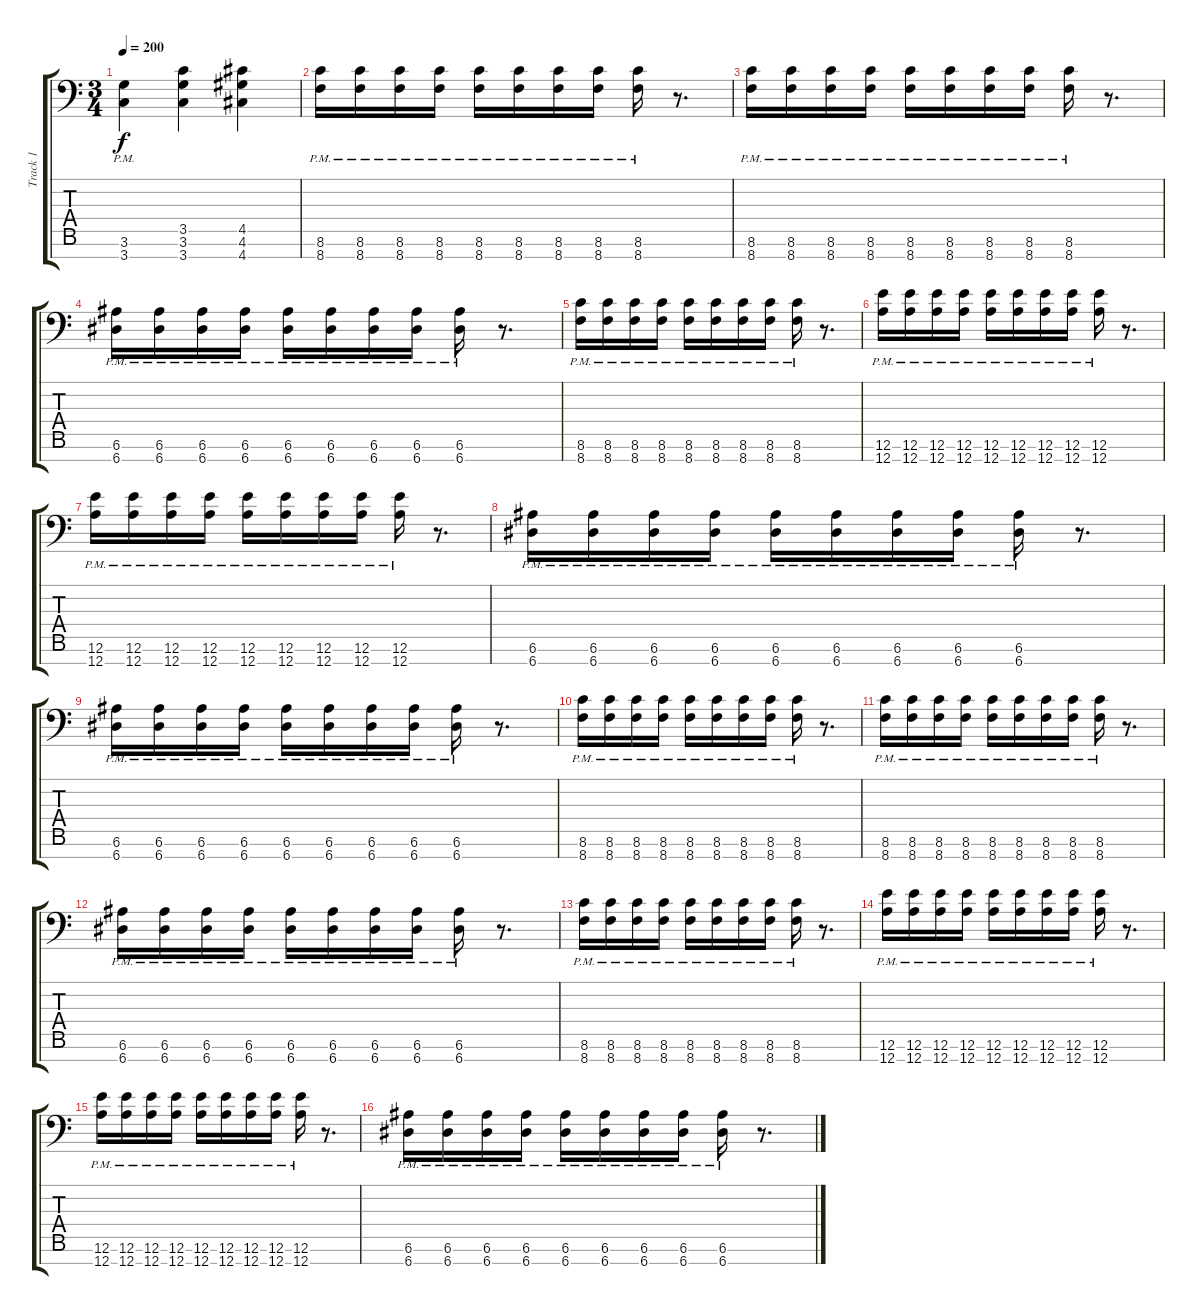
\track ("Track 1" "Track 1") {instrument distortionguitar}
\staff {score tabs}
\tuning (E4 B3 G3 D3 A2 E2 A1) {hide}
\ts (3 4)
\tempo 200
\clef f4
\ks c
(3.6{pm} 3.7{pm}).4{dy f} (3.5 3.6 3.7).4 (4.5 4.6 4.7).4 |
(8.6{pm} 8.7{pm}).16 (8.6{pm} 8.7{pm}).16 (8.6{pm} 8.7{pm}).16 (8.6{pm} 8.7{pm}).16 (8.6{pm} 8.7{pm}).16 (8.6{pm} 8.7{pm}).16 (8.6{pm} 8.7{pm}).16 (8.6{pm} 8.7{pm}).16 (8.6 8.7{pm}).16 r.8{d} |
(8.6{pm} 8.7{pm}).16 (8.6{pm} 8.7{pm}).16 (8.6{pm} 8.7{pm}).16 (8.6{pm} 8.7{pm}).16 (8.6{pm} 8.7{pm}).16 (8.6{pm} 8.7{pm}).16 (8.6{pm} 8.7{pm}).16 (8.6{pm} 8.7{pm}).16 (8.6 8.7{pm}).16 r.8{d} |
(6.6{pm} 6.7{pm}).16 (6.6{pm} 6.7{pm}).16 (6.6{pm} 6.7{pm}).16 (6.6{pm} 6.7{pm}).16 (6.6{pm} 6.7{pm}).16 (6.6{pm} 6.7{pm}).16 (6.6{pm} 6.7{pm}).16 (6.6{pm} 6.7{pm}).16 (6.6{pm} 6.7{pm}).16 r.8{d} |
(8.6{pm} 8.7{pm}).16 (8.6{pm} 8.7{pm}).16 (8.6{pm} 8.7{pm}).16 (8.6{pm} 8.7{pm}).16 (8.6{pm} 8.7{pm}).16 (8.6{pm} 8.7{pm}).16 (8.6{pm} 8.7{pm}).16 (8.6{pm} 8.7{pm}).16 (8.6{pm} 8.7{pm}).16 r.8{d} |
(12.6{pm} 12.7{pm}).16 (12.6{pm} 12.7{pm}).16 (12.6{pm} 12.7{pm}).16 (12.6{pm} 12.7{pm}).16 (12.6{pm} 12.7{pm}).16 (12.6{pm} 12.7{pm}).16 (12.6{pm} 12.7{pm}).16 (12.6{pm} 12.7{pm}).16 (12.6{pm} 12.7{pm}).16 r.8{d} |
(12.6{pm} 12.7{pm}).16 (12.6{pm} 12.7{pm}).16 (12.6{pm} 12.7{pm}).16 (12.6{pm} 12.7{pm}).16 (12.6{pm} 12.7{pm}).16 (12.6{pm} 12.7{pm}).16 (12.6{pm} 12.7{pm}).16 (12.6{pm} 12.7{pm}).16 (12.6{pm} 12.7{pm}).16 r.8{d} |
(6.6{pm} 6.7{pm}).16 (6.6{pm} 6.7{pm}).16 (6.6{pm} 6.7{pm}).16 (6.6{pm} 6.7{pm}).16 (6.6{pm} 6.7{pm}).16 (6.6{pm} 6.7{pm}).16 (6.6{pm} 6.7{pm}).16 (6.6{pm} 6.7{pm}).16 (6.6{pm} 6.7{pm}).16 r.8{d} |
(6.6{pm} 6.7{pm}).16 (6.6{pm} 6.7{pm}).16 (6.6{pm} 6.7{pm}).16 (6.6{pm} 6.7{pm}).16 (6.6{pm} 6.7{pm}).16 (6.6{pm} 6.7{pm}).16 (6.6{pm} 6.7{pm}).16 (6.6{pm} 6.7{pm}).16 (6.6{pm} 6.7{pm}).16 r.8{d} |
(8.6{pm} 8.7{pm}).16 (8.6{pm} 8.7{pm}).16 (8.6{pm} 8.7{pm}).16 (8.6{pm} 8.7{pm}).16 (8.6{pm} 8.7{pm}).16 (8.6{pm} 8.7{pm}).16 (8.6{pm} 8.7{pm}).16 (8.6{pm} 8.7{pm}).16 (8.6 8.7{pm}).16 r.8{d} |
(8.6{pm} 8.7{pm}).16 (8.6{pm} 8.7{pm}).16 (8.6{pm} 8.7{pm}).16 (8.6{pm} 8.7{pm}).16 (8.6{pm} 8.7{pm}).16 (8.6{pm} 8.7{pm}).16 (8.6{pm} 8.7{pm}).16 (8.6{pm} 8.7{pm}).16 (8.6 8.7{pm}).16 r.8{d} |
(6.6{pm} 6.7{pm}).16 (6.6{pm} 6.7{pm}).16 (6.6{pm} 6.7{pm}).16 (6.6{pm} 6.7{pm}).16 (6.6{pm} 6.7{pm}).16 (6.6{pm} 6.7{pm}).16 (6.6{pm} 6.7{pm}).16 (6.6{pm} 6.7{pm}).16 (6.6{pm} 6.7{pm}).16 r.8{d} |
(8.6{pm} 8.7{pm}).16 (8.6{pm} 8.7{pm}).16 (8.6{pm} 8.7{pm}).16 (8.6{pm} 8.7{pm}).16 (8.6{pm} 8.7{pm}).16 (8.6{pm} 8.7{pm}).16 (8.6{pm} 8.7{pm}).16 (8.6{pm} 8.7{pm}).16 (8.6{pm} 8.7{pm}).16 r.8{d} |
(12.6{pm} 12.7{pm}).16 (12.6{pm} 12.7{pm}).16 (12.6{pm} 12.7{pm}).16 (12.6{pm} 12.7{pm}).16 (12.6{pm} 12.7{pm}).16 (12.6{pm} 12.7{pm}).16 (12.6{pm} 12.7{pm}).16 (12.6{pm} 12.7{pm}).16 (12.6{pm} 12.7{pm}).16 r.8{d} |
(12.6{pm} 12.7{pm}).16 (12.6{pm} 12.7{pm}).16 (12.6{pm} 12.7{pm}).16 (12.6{pm} 12.7{pm}).16 (12.6{pm} 12.7{pm}).16 (12.6{pm} 12.7{pm}).16 (12.6{pm} 12.7{pm}).16 (12.6{pm} 12.7{pm}).16 (12.6{pm} 12.7{pm}).16 r.8{d} |
(6.6{pm} 6.7{pm}).16 (6.6{pm} 6.7{pm}).16 (6.6{pm} 6.7{pm}).16 (6.6{pm} 6.7{pm}).16 (6.6{pm} 6.7{pm}).16 (6.6{pm} 6.7{pm}).16 (6.6{pm} 6.7{pm}).16 (6.6{pm} 6.7{pm}).16 (6.6{pm} 6.7{pm}).16 r.8{d}
